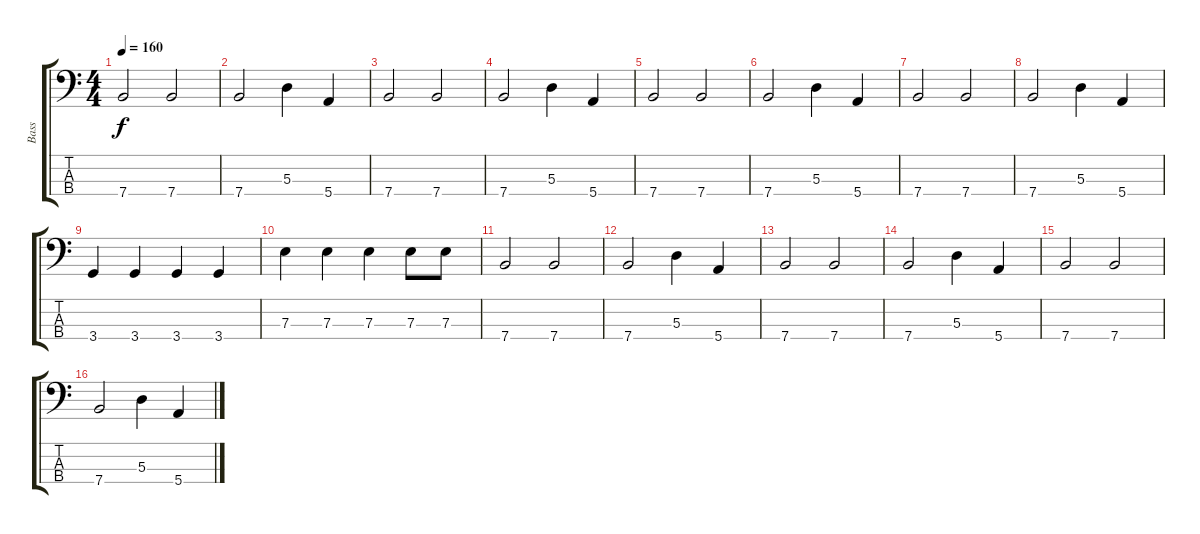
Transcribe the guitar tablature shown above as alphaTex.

\track ("Bass" "Bass") {instrument electricbasspick}
\staff {score tabs}
\tuning (G2 D2 A1 E1) {hide}
\ts (4 4)
\tempo 160
\clef f4
\ks c
7.4.2{dy f} 7.4.2 |
7.4.2 5.3.4 5.4.4 |
7.4.2 7.4.2 |
7.4.2 5.3.4 5.4.4 |
7.4.2 7.4.2 |
7.4.2 5.3.4 5.4.4 |
7.4.2 7.4.2 |
7.4.2 5.3.4 5.4.4 |
3.4.4 3.4.4 3.4.4 3.4.4 |
7.3.4 7.3.4 7.3.4 7.3.8 7.3.8 |
7.4.2 7.4.2 |
7.4.2 5.3.4 5.4.4 |
7.4.2 7.4.2 |
7.4.2 5.3.4 5.4.4 |
7.4.2 7.4.2 |
7.4.2 5.3.4 5.4.4
